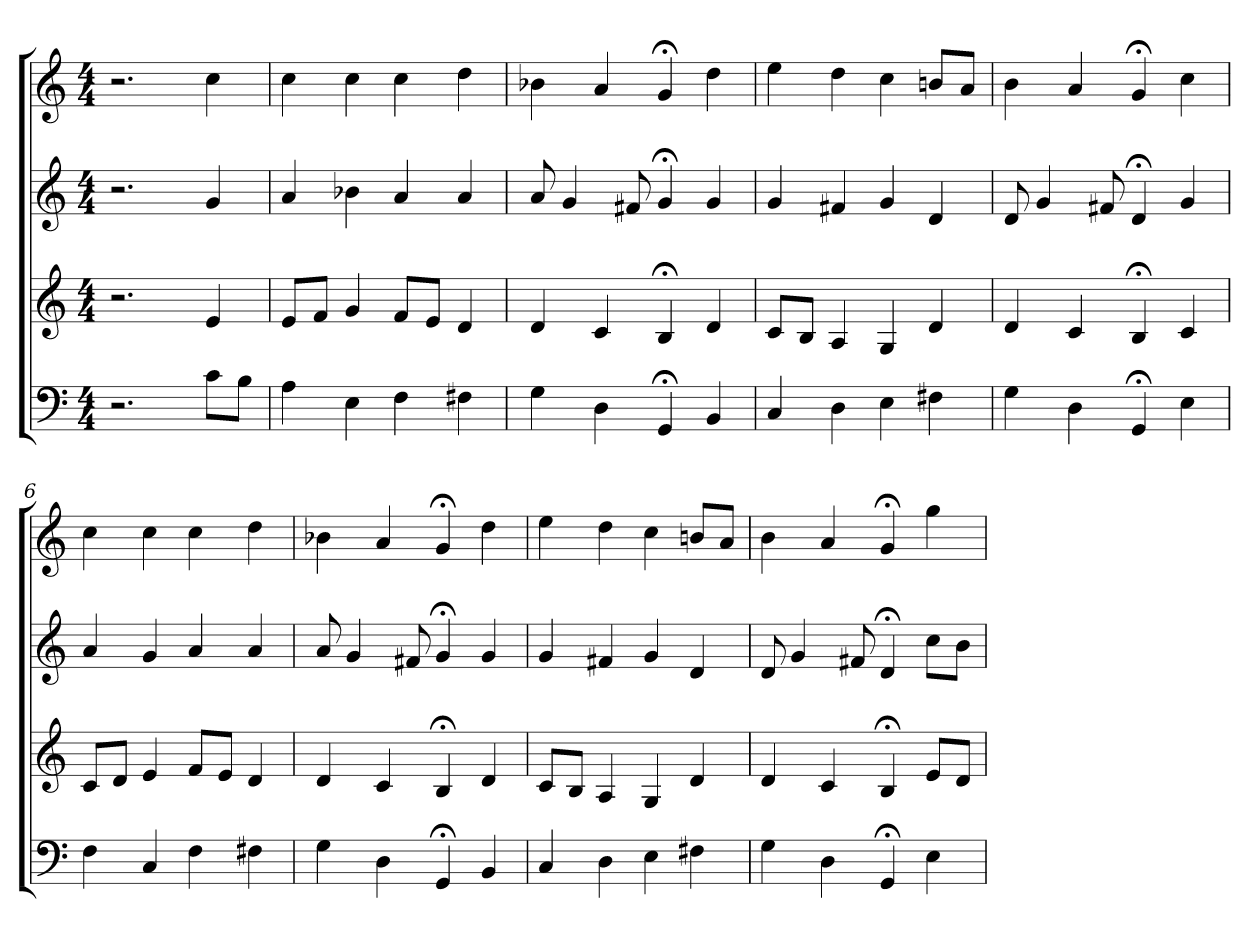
**kern	**kern	**kern	**kern
*part4	*part3	*part2	*part1
*staff4	*staff3	*staff2	*staff1
*clefF4	*clefG2	*clefG2	*clefG2
*k[]	*k[]	*k[]	*k[]
*C:	*C:	*C:	*C:
*M4/4	*M4/4	*M4/4	*M4/4
=1	=1	=1	=1
2.r	2.r	2.r	2.r
8c\L	4e	4g	4cc
8B\J	.	.	.
=2	=2	=2	=2
4A	8e/L	4a	4cc
.	8f/J	.	.
4E	4g	4b-X	4cc
4F	8f/L	4a	4cc
.	8e/J	.	.
4F#X	4d	4a	4dd
=3	=3	=3	=3
4G	4d	8a	4b-X
.	.	4g	.
4D	4c	.	4a
.	.	8f#X	.
4GG;<	4B;<	4g;<	4g;<
4BB	4d	4g	4dd
=4	=4	=4	=4
4C	8c/L	4g	4ee
.	8B/J	.	.
4D	4A	4f#X	4dd
4E	4G	4g	4cc
4F#X	4d	4d	8bn/L
.	.	.	8a/J
=5	=5	=5	=5
4G	4d	8d	4b
.	.	4g	.
4D	4c	.	4a
.	.	8f#X	.
4GG;<	4B;<	4d;<	4g;<
4E	4c	4g	4cc
=6	=6	=6	=6
4F	8c/L	4a	4cc
.	8d/J	.	.
4C	4e	4g	4cc
4F	8f/L	4a	4cc
.	8e/J	.	.
4F#X	4d	4a	4dd
=7	=7	=7	=7
4G	4d	8a	4b-X
.	.	4g	.
4D	4c	.	4a
.	.	8f#X	.
4GG;<	4B;<	4g;<	4g;<
4BB	4d	4g	4dd
=8	=8	=8	=8
4C	8c/L	4g	4ee
.	8B/J	.	.
4D	4A	4f#X	4dd
4E	4G	4g	4cc
4F#X	4d	4d	8bn/L
.	.	.	8a/J
=9	=9	=9	=9
4G	4d	8d	4b
.	.	4g	.
4D	4c	.	4a
.	.	8f#X	.
4GG;<	4B;<	4d;<	4g;<
4E	8e/L	8cc\L	4gg
.	8d/J	8b\J	.
=	=	=	=
*-	*-	*-	*-
